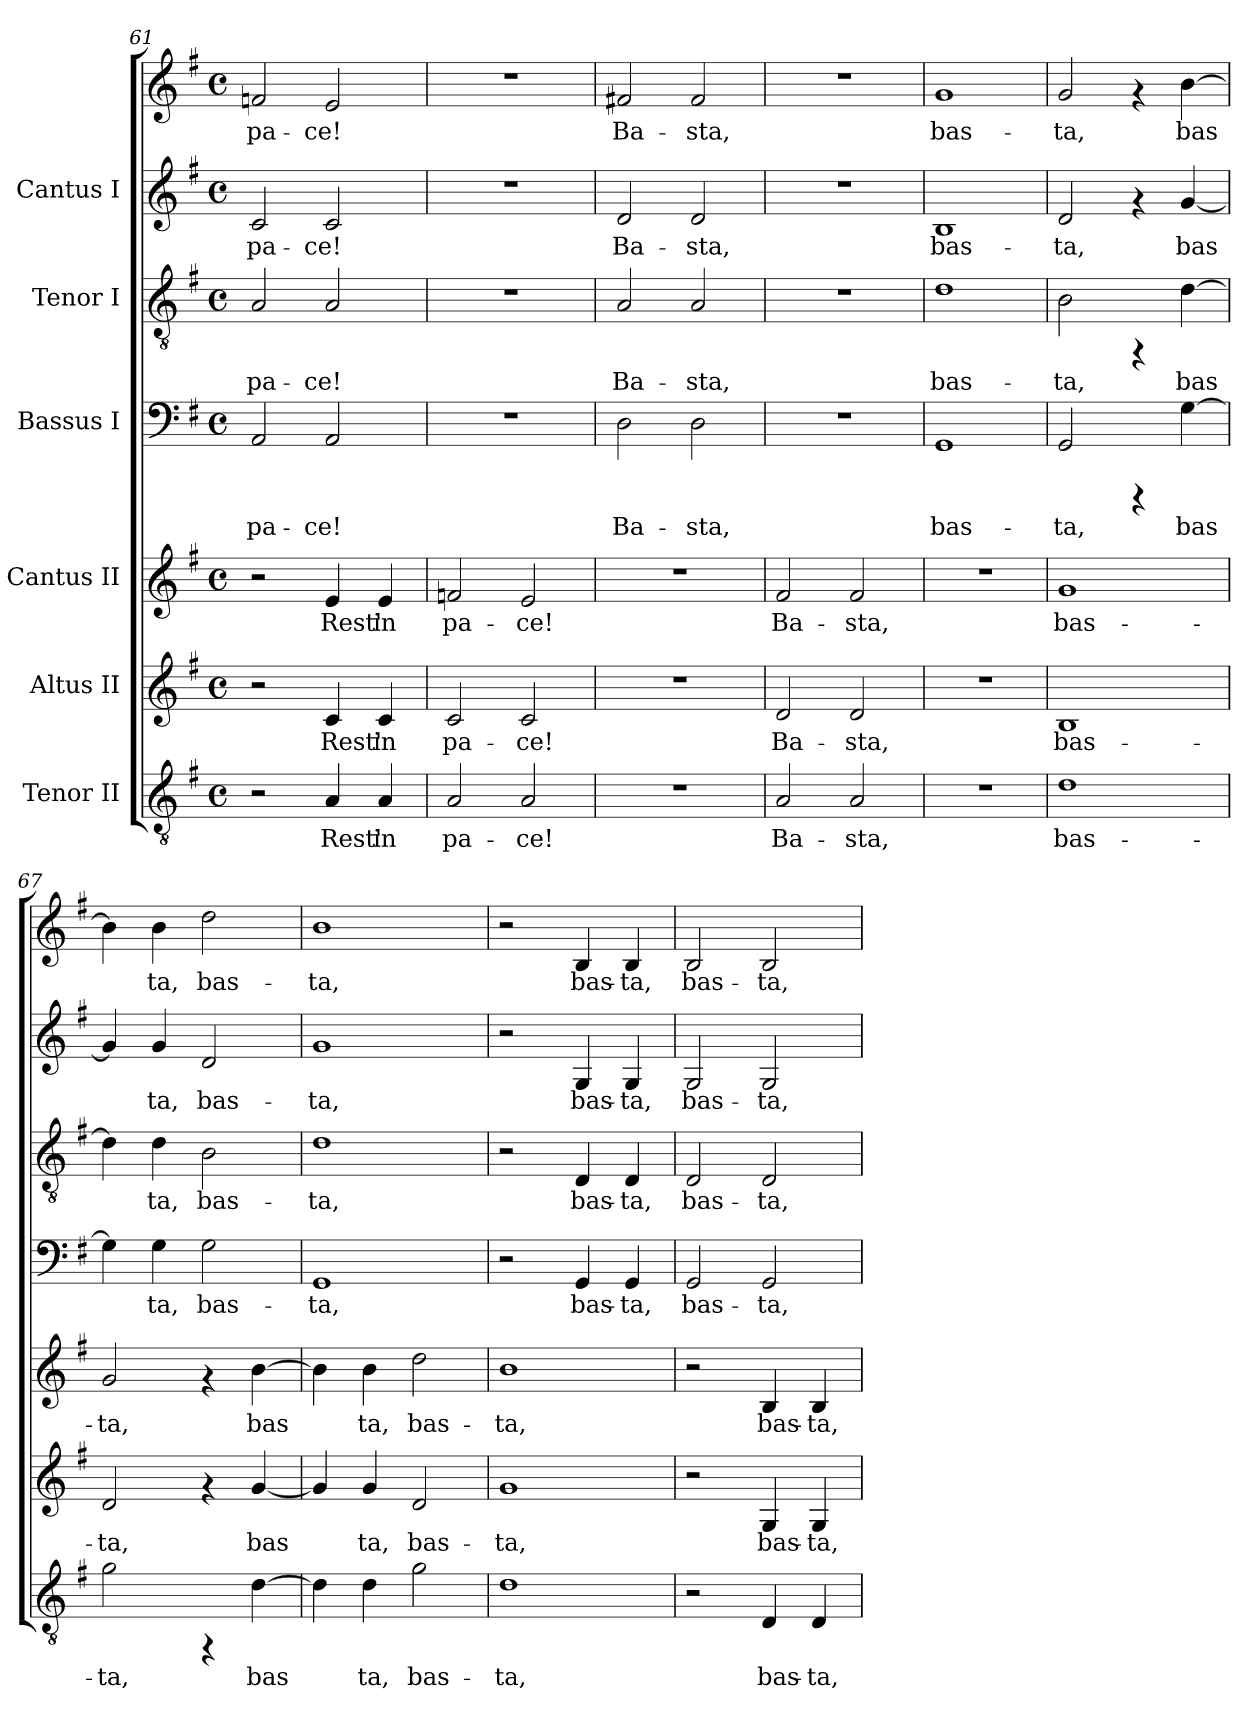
**kern	**text	**kern	**text	**kern	**text	**kern	**text	**kern	**text	**kern	**text	**kern	**text
*part6	*part6	*part5	*part5	*part4	*part4	*part3	*part3	*part2	*part2	*part1	*part1	*part1	*part1
*staff7	*staff7	*staff6	*staff6	*staff5	*staff5	*staff4	*staff4	*staff3	*staff3	*staff2	*staff2	*staff1	*staff1
*I"Tenor II	*	*I"Altus II	*	*I"Cantus II	*	*I"Bassus I	*	*I"Tenor I	*	*I"Cantus I	*	*	*
!!LO:PB:g=z
*clefGv2	*	*clefG2	*	*clefG2	*	*clefF4	*	*clefGv2	*	*clefG2	*	*clefG2	*
*k[f#]	*	*k[f#]	*	*k[f#]	*	*k[f#]	*	*k[f#]	*	*k[f#]	*	*k[f#]	*
*G:	*	*G:	*	*G:	*	*G:	*	*G:	*	*G:	*	*G:	*
*M4/4	*	*M4/4	*	*M4/4	*	*M4/4	*	*M4/4	*	*M4/4	*	*M4/4	*
*met(c)	*	*met(c)	*	*met(c)	*	*met(c)	*	*met(c)	*	*met(c)	*	*met(c)	*
=61	=61	=61	=61	=61	=61	=61	=61	=61	=61	=61	=61	=61	=61
!	!	!	!	!	!	!	!LO:LY:b:cj	!	!LO:LY:b:cj	!	!LO:LY:b:cj	!	!LO:LY:b:cj
2r	.	2r	.	2r	.	2AA/	pa-	2A/	pa-	2c/	pa-	2fn/	pa-
!	!LO:LY:b:cj	!	!LO:LY:b:cj	!	!LO:LY:b:cj	!	!LO:LY:b:cj	!	!LO:LY:b:cj	!	!LO:LY:b:cj	!	!LO:LY:b:cj
4A/	Rest'	4c/	Rest'	4e/	Rest'	2AA/	-ce!	2A/	-ce!	2c/	-ce!	2e/	-ce!
!	!LO:LY:b:cj	!	!LO:LY:b:cj	!	!LO:LY:b:cj	!	!	!	!	!	!	!	!
4A/	in	4c/	in	4e/	in	.	.	.	.	.	.	.	.
=62	=62	=62	=62	=62	=62	=62	=62	=62	=62	=62	=62	=62	=62
!	!LO:LY:b:cj	!	!LO:LY:b:cj	!	!LO:LY:b:cj	!	!	!	!	!	!	!	!
2A/	pa-	2c/	pa-	2fn/	pa-	1r	.	1r	.	1r	.	1r	.
!	!LO:LY:b:cj	!	!LO:LY:b:cj	!	!LO:LY:b:cj	!	!	!	!	!	!	!	!
2A/	-ce!	2c/	-ce!	2e/	-ce!	.	.	.	.	.	.	.	.
=63	=63	=63	=63	=63	=63	=63	=63	=63	=63	=63	=63	=63	=63
!	!	!	!	!	!	!	!LO:LY:b:cj	!	!LO:LY:b:cj	!	!LO:LY:b:cj	!	!LO:LY:b:cj
1r	.	1r	.	1r	.	2D\	Ba-	2A/	Ba-	2d/	Ba-	2f#X/	Ba-
!	!	!	!	!	!	!	!LO:LY:b:cj	!	!LO:LY:b:cj	!	!LO:LY:b:cj	!	!LO:LY:b:cj
.	.	.	.	.	.	2D\	-sta,	2A/	-sta,	2d/	-sta,	2f#/	-sta,
=64	=64	=64	=64	=64	=64	=64	=64	=64	=64	=64	=64	=64	=64
!	!LO:LY:b:cj	!	!LO:LY:b:cj	!	!LO:LY:b:cj	!	!	!	!	!	!	!	!
2A/	Ba-	2d/	Ba-	2f#/	Ba-	1r	.	1r	.	1r	.	1r	.
!	!LO:LY:b:cj	!	!LO:LY:b:cj	!	!LO:LY:b:cj	!	!	!	!	!	!	!	!
2A/	-sta,	2d/	-sta,	2f#/	-sta,	.	.	.	.	.	.	.	.
=65	=65	=65	=65	=65	=65	=65	=65	=65	=65	=65	=65	=65	=65
!	!	!	!	!	!	!	!LO:LY:b:cj	!	!LO:LY:b:cj	!	!LO:LY:b:cj	!	!LO:LY:b:cj
1r	.	1r	.	1r	.	1GG	bas-	1d	bas-	1B	-bas-	1g	bas-
=66	=66	=66	=66	=66	=66	=66	=66	=66	=66	=66	=66	=66	=66
!	!LO:LY:b:cj	!	!LO:LY:b:cj	!	!LO:LY:b:cj	!	!LO:LY:b:cj	!	!LO:LY:b:cj	!	!LO:LY:b:cj	!	!LO:LY:b:cj
1d	bas-	1B	bas-	1g	bas-	2GG/	-ta,	2B\	-ta,	2d/	-ta,	2g/	-ta,
.	.	.	.	.	.	4rCCC	.	4rFF	.	4rf	.	4rf	.
!	!	!	!	!	!	!	!LO:LY:b:cj	!	!LO:LY:b:cj	!	!LO:LY:b:cj	!	!LO:LY:b:cj
.	.	.	.	.	.	[>4G\	bas-	[>4d\	bas-	[<4g/	bas-	[>4b\	bas-
=67	=67	=67	=67	=67	=67	=67	=67	=67	=67	=67	=67	=67	=67
!	!LO:LY:b:cj	!	!LO:LY:b:cj	!	!LO:LY:b:cj	!	!LO:LY:b:cj	!	!LO:LY:b:cj	!	!LO:LY:b:cj	!	!LO:LY:b:cj
2g\	-ta,	2d/	-ta,	2g/	-ta,	4G\]	-	4d\]	-	4g/]	-	4b\]	-
!	!	!	!	!	!	!	!LO:LY:b:cj	!	!LO:LY:b:cj	!	!LO:LY:b:cj	!	!LO:LY:b:cj
.	.	.	.	.	.	4G\	ta,	4d\	ta,	4g/	ta,	4b\	ta,
!	!	!	!	!	!	!	!LO:LY:b:cj	!	!LO:LY:b:cj	!	!LO:LY:b:cj	!	!LO:LY:b:cj
4rFF	.	4rf	.	4rf	.	2G\	bas-	2B\	bas-	2d/	bas-	2dd\	bas-
!	!LO:LY:b:cj	!	!LO:LY:b:cj	!	!LO:LY:b:cj	!	!	!	!	!	!	!	!
[>4d\	bas-	[<4g/	bas-	[>4b\	bas-	.	.	.	.	.	.	.	.
!!LO:LB:g=z
=68	=68	=68	=68	=68	=68	=68	=68	=68	=68	=68	=68	=68	=68
!	!LO:LY:b:cj	!	!LO:LY:b:cj	!	!LO:LY:b:cj	!	!LO:LY:b:cj	!	!LO:LY:b:cj	!	!LO:LY:b:cj	!	!LO:LY:b:cj
4d\]	-	4g/]	-	4b\]	-	1GG	-ta,	1d	-ta,	1g	ta,	1b	-ta,
!	!LO:LY:b:cj	!	!LO:LY:b:cj	!	!LO:LY:b:cj	!	!	!	!	!	!	!	!
4d\	ta,	4g/	ta,	4b\	ta,	.	.	.	.	.	.	.	.
!	!LO:LY:b:cj	!	!LO:LY:b:cj	!	!LO:LY:b:cj	!	!	!	!	!	!	!	!
2g\	bas-	2d/	bas-	2dd\	bas-	.	.	.	.	.	.	.	.
=69	=69	=69	=69	=69	=69	=69	=69	=69	=69	=69	=69	=69	=69
!	!LO:LY:b:cj	!	!LO:LY:b:cj	!	!LO:LY:b:cj	!	!	!	!	!	!	!	!
1d	-ta,	1g	-ta,	1b	-ta,	2r	.	2r	.	2r	.	2r	.
!	!	!	!	!	!	!	!LO:LY:b:cj	!	!LO:LY:b:cj	!	!LO:LY:b:cj	!	!LO:LY:b:cj
.	.	.	.	.	.	4GG/	bas-	4D/	bas-	4G/	bas-	4B/	bas-
!	!	!	!	!	!	!	!LO:LY:b:cj	!	!LO:LY:b:cj	!	!LO:LY:b:cj	!	!LO:LY:b:cj
.	.	.	.	.	.	4GG/	-ta,	4D/	-ta,	4G/	-ta,	4B/	-ta,
=70	=70	=70	=70	=70	=70	=70	=70	=70	=70	=70	=70	=70	=70
!	!	!	!	!	!	!	!LO:LY:b:cj	!	!LO:LY:b:cj	!	!LO:LY:b:cj	!	!LO:LY:b:cj
2r	.	2r	.	2r	.	2GG/	bas-	2D/	bas-	2G/	bas-	2B/	bas-
!	!LO:LY:b:cj	!	!LO:LY:b:cj	!	!LO:LY:b:cj	!	!LO:LY:b:cj	!	!LO:LY:b:cj	!	!LO:LY:b:cj	!	!LO:LY:b:cj
4D/	bas-	4G/	bas-	4B/	bas-	2GG/	-ta,	2D/	-ta,	2G/	-ta,	2B/	-ta,
!	!LO:LY:b:cj	!	!LO:LY:b:cj	!	!LO:LY:b:cj	!	!	!	!	!	!	!	!
4D/	-ta,	4G/	-ta,	4B/	-ta,	.	.	.	.	.	.	.	.
=	=	=	=	=	=	=	=	=	=	=	=	=	=
*-	*-	*-	*-	*-	*-	*-	*-	*-	*-	*-	*-	*-	*-
